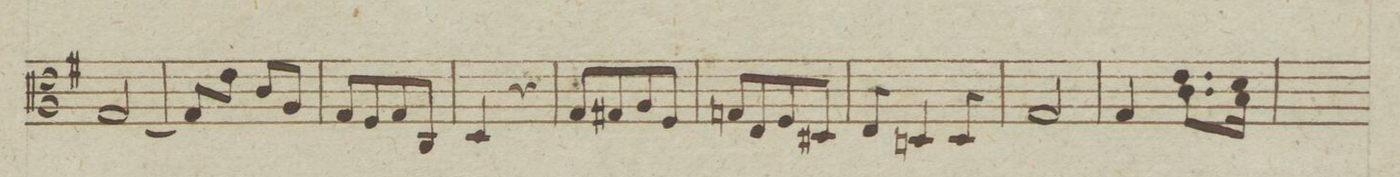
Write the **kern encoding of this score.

**kern	**dynam
*I"Viola	*
*clefC3	*
*k[f#]	*
*met(c)	*
*M2/4	*
[2G/	.
=133	=133
8G/L]	.
8e\J	.
8c/L	.
8A/J	.
=134	=134
8G/L	.
8F#/	.
8G/	.
8C/J	.
=135	=135
4D/	.
4r	.
=136	=136
8G/L	.
8G#X/	.
8A/	.
8F#/J	.
=137	=137
8Gn/L	.
8E/	.
8F#/	.
8D#X/J	.
=138	=138
8E/	.
4Dn/	.
8D/	.
=139	=139
2G/	.
=140	=140
4G/	.
8.eL 8.c\	.
16dJk 16B\	.
=141	=141
*-	*-
